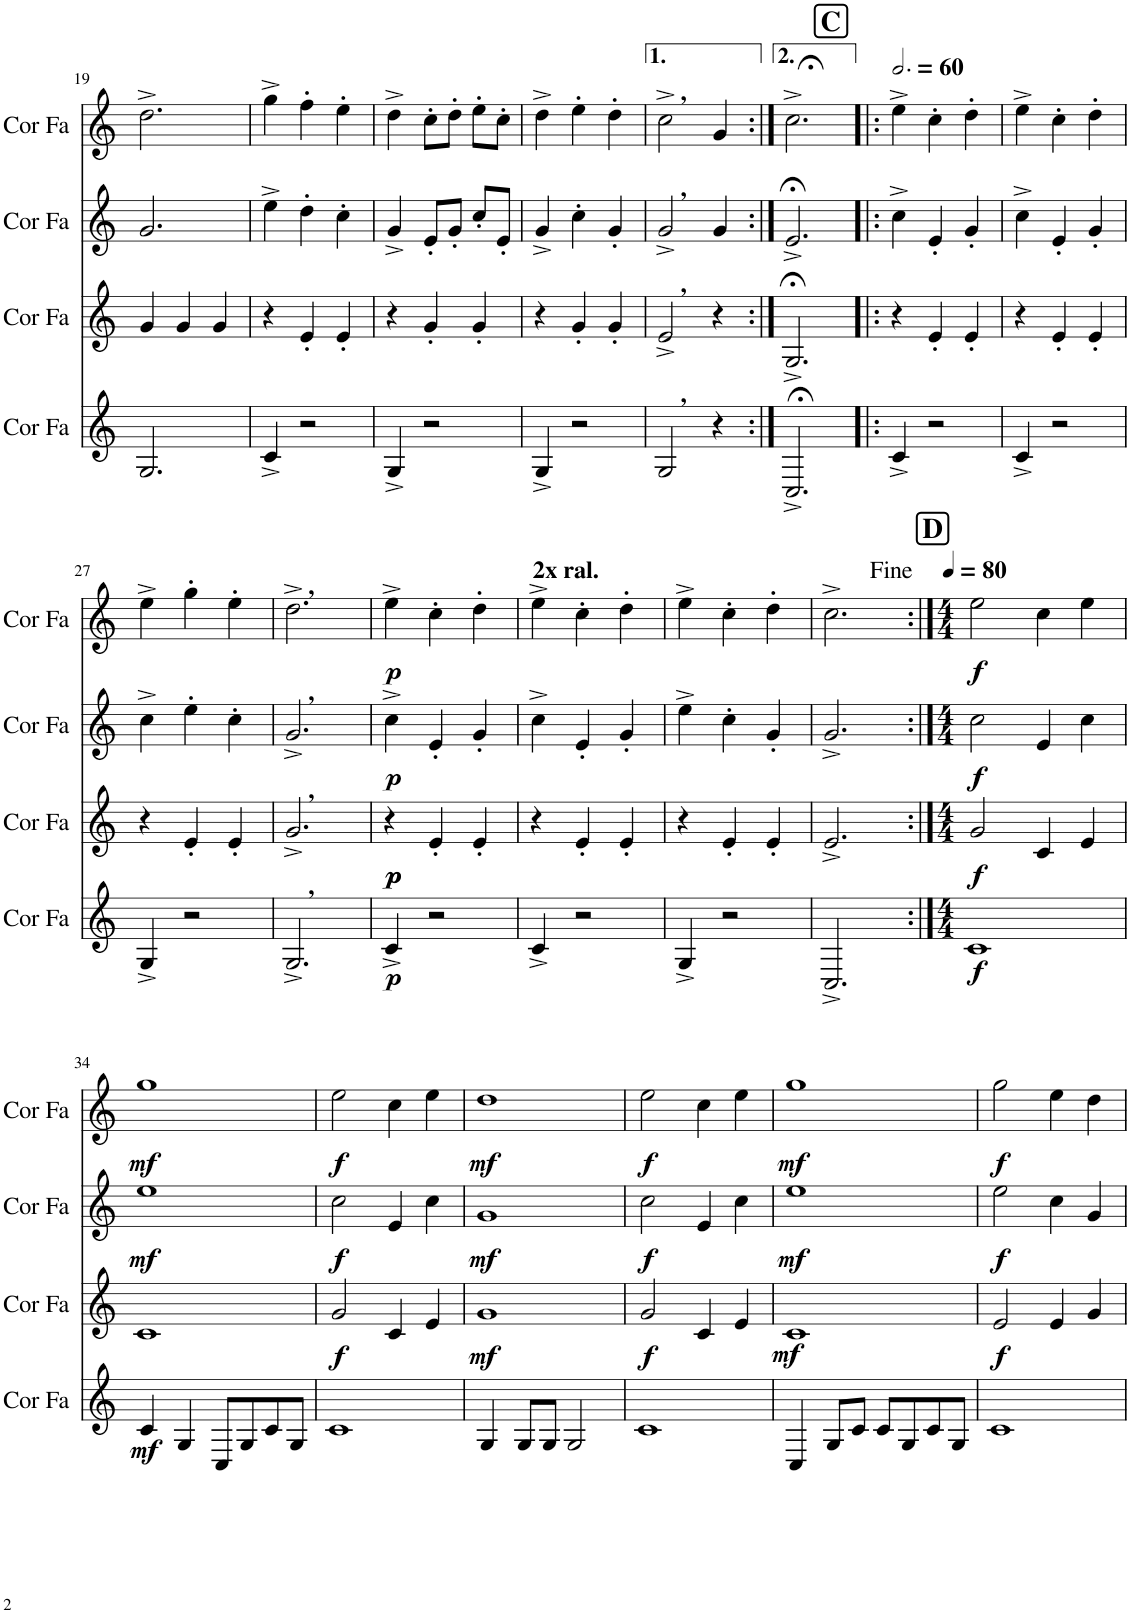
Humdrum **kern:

**kern	**dynam	**kern	**dynam	**kern	**dynam	**kern	**dynam
*part4	*part4	*part3	*part3	*part2	*part2	*part1	*part1
*staff4	*staff4	*staff3	*staff3	*staff2	*staff2	*staff1	*staff1
*I"Cor en Fa	*	*I"Cor en Fa	*	*I"Cor en Fa	*	*I"Cor en Fa	*
*I'Cor Fa	*	*I'Cor Fa	*	*I'Cor Fa	*	*I'Cor Fa	*
!!LO:PB:g=z
*clefG2	*	*clefG2	*	*clefG2	*	*clefG2	*
*Trd4c7	*	*Trd4c7	*	*Trd4c7	*	*Trd4c7	*
*k[]	*	*k[]	*	*k[]	*	*k[]	*
*M3/4	*	*M3/4	*	*M3/4	*	*M3/4	*
=19	=19	=19	=19	=19	=19	=19	=19
2.G/	.	4g/	.	2.g/	.	2.dd^\	.
.	.	4g/	.	.	.	.	.
.	.	4g/	.	.	.	.	.
=20	=20	=20	=20	=20	=20	=20	=20
4c^/	.	4r	.	4ee^\	.	4gg^\	.
2r	.	4e'/	.	4dd'\	.	4ff'\	.
.	.	4e'/	.	4cc'\	.	4ee'\	.
=21	=21	=21	=21	=21	=21	=21	=21
4G^/	.	4r	.	4g^/	.	4dd^\	.
2r	.	4g'/	.	8e'/L	.	8cc'\L	.
.	.	.	.	8g'/J	.	8dd'\J	.
.	.	4g'/	.	8cc'/L	.	8ee'\L	.
.	.	.	.	8e'/J	.	8cc'\J	.
=22	=22	=22	=22	=22	=22	=22	=22
4G^/	.	4r	.	4g^/	.	4dd^\	.
2r	.	4g'/	.	4cc'\	.	4ee'\	.
.	.	4g'/	.	4g'/	.	4dd'\	.
=23	=23	=23	=23	=23	=23	=23	=23
!	!	!	!	!	!	!LO:TX:a:B:t=,	!
!	!	!	!	!LO:TX:a:B:t=,	!	!	!
!	!	!LO:TX:a:B:t=,	!	!	!	!	!
!LO:TX:a:B:t=,	!	!	!	!	!	!	!
2G/	.	2e^/	.	2g^/	.	2cc^\	.
4r	.	4r	.	4g/	.	4g/	.
=24:|!	=24:|!	=24:|!	=24:|!	=24:|!	=24:|!	=24:|!	=24:|!
2.C;<^/	.	2.G;<^/	.	2.e;<^/	.	2.cc;<^\	.
=25!|:	=25!|:	=25!|:	=25!|:	=25!|:	=25!|:	=25!|:	=25!|:
!!LO:REH:place=s1:a:B:cj:fs=14:t=C
*	*	*	*	*	*	*MM180	*
4c^/	.	4r	.	4cc^\	.	4ee^\	.
2r	.	4e'/	.	4e'/	.	4cc'\	.
.	.	4e'/	.	4g'/	.	4dd'\	.
=26	=26	=26	=26	=26	=26	=26	=26
4c^/	.	4r	.	4cc^\	.	4ee^\	.
2r	.	4e'/	.	4e'/	.	4cc'\	.
.	.	4e'/	.	4g'/	.	4dd'\	.
!!LO:LB:g=z
=27	=27	=27	=27	=27	=27	=27	=27
4G^/	.	4r	.	4cc^\	.	4ee^\	.
2r	.	4e'/	.	4ee'\	.	4gg'\	.
.	.	4e'/	.	4cc'\	.	4ee'\	.
=28	=28	=28	=28	=28	=28	=28	=28
!	!	!	!	!	!	!LO:TX:a:B:t=,	!
!	!	!	!	!LO:TX:a:B:t=,	!	!	!
!	!	!LO:TX:a:B:t=,	!	!	!	!	!
!LO:TX:a:B:t=,	!	!	!	!	!	!	!
2.G^/	.	2.g^/	.	2.g^/	.	2.dd^\	.
=29	=29	=29	=29	=29	=29	=29	=29
!	!LO:DY:b	!	!LO:DY:b	!	!	!	!
!	!	!	!LO:DY:n=1:b	!	!LO:DY:b	!	!LO:DY:b
4c^/	p	4r	p p	4cc^\	p	4ee^\	p
2r	.	4e'/	.	4e'/	.	4cc'\	.
.	.	4e'/	.	4g'/	.	4dd'\	.
=30	=30	=30	=30	=30	=30	=30	=30
!	!	!	!	!	!	!LO:TX:a:B:t=2x ral.	!
4c^/	.	4r	.	4cc^\	.	4ee^\	.
2r	.	4e'/	.	4e'/	.	4cc'\	.
.	.	4e'/	.	4g'/	.	4dd'\	.
=31	=31	=31	=31	=31	=31	=31	=31
4G^/	.	4r	.	4ee^\	.	4ee^\	.
2r	.	4e'/	.	4cc'\	.	4cc'\	.
.	.	4e'/	.	4g'/	.	4dd'\	.
=32	=32	=32	=32	=32	=32	=32	=32
2.C^/	.	2.e^/	.	2.g^/	.	2.cc^\	.
=33:|!	=33:|!	=33:|!	=33:|!	=33:|!	=33:|!	=33:|!	=33:|!
!!LO:REH:place=s1:a:B:cj:fs=14:t=D
*M4/4	*	*M4/4	*	*M4/4	*	*M4/4	*
*	*	*	*	*	*	*MM80	*
!	!LO:DY:b	!	!LO:DY:b	!	!LO:DY:b	!	!LO:DY:b
1c	f	2g/	f	2cc\	f	2ee\	f
.	.	4c/	.	4e/	.	4cc\	.
.	.	4e/	.	4cc\	.	4ee\	.
!!LO:LB:g=z
=34	=34	=34	=34	=34	=34	=34	=34
!	!LO:DY:b	!	!	!	!LO:DY:b	!	!LO:DY:b
4c/	mf	1c	.	1ee	mf	1gg	mf
4G/	.	.	.	.	.	.	.
8C/L	.	.	.	.	.	.	.
8G/	.	.	.	.	.	.	.
8c/	.	.	.	.	.	.	.
8G/J	.	.	.	.	.	.	.
=35	=35	=35	=35	=35	=35	=35	=35
!	!	!	!LO:DY:b	!	!LO:DY:b	!	!LO:DY:b
1c	.	2g/	f	2cc\	f	2ee\	f
.	.	4c/	.	4e/	.	4cc\	.
.	.	4e/	.	4cc\	.	4ee\	.
=36	=36	=36	=36	=36	=36	=36	=36
!	!	!	!LO:DY:b	!	!LO:DY:b	!	!LO:DY:b
4G/	.	1g	mf	1g	mf	1dd	mf
8G/L	.	.	.	.	.	.	.
8G/J	.	.	.	.	.	.	.
2G/	.	.	.	.	.	.	.
=37	=37	=37	=37	=37	=37	=37	=37
!	!	!	!LO:DY:b	!	!LO:DY:b	!	!LO:DY:b
1c	.	2g/	f	2cc\	f	2ee\	f
.	.	4c/	.	4e/	.	4cc\	.
.	.	4e/	.	4cc\	.	4ee\	.
=38	=38	=38	=38	=38	=38	=38	=38
!	!	!	!LO:DY:b	!	!LO:DY:b	!	!LO:DY:b
4C/	.	1c	mf	1ee	mf	1gg	mf
8G/L	.	.	.	.	.	.	.
8c/J	.	.	.	.	.	.	.
8c/L	.	.	.	.	.	.	.
8G/	.	.	.	.	.	.	.
8c/	.	.	.	.	.	.	.
8G/J	.	.	.	.	.	.	.
=39	=39	=39	=39	=39	=39	=39	=39
!	!	!	!LO:DY:b	!	!LO:DY:b	!	!LO:DY:b
1c	.	2e/	f	2ee\	f	2gg\	f
.	.	4e/	.	4cc\	.	4ee\	.
.	.	4g/	.	4g/	.	4dd\	.
=	=	=	=	=	=	=	=
*-	*-	*-	*-	*-	*-	*-	*-
